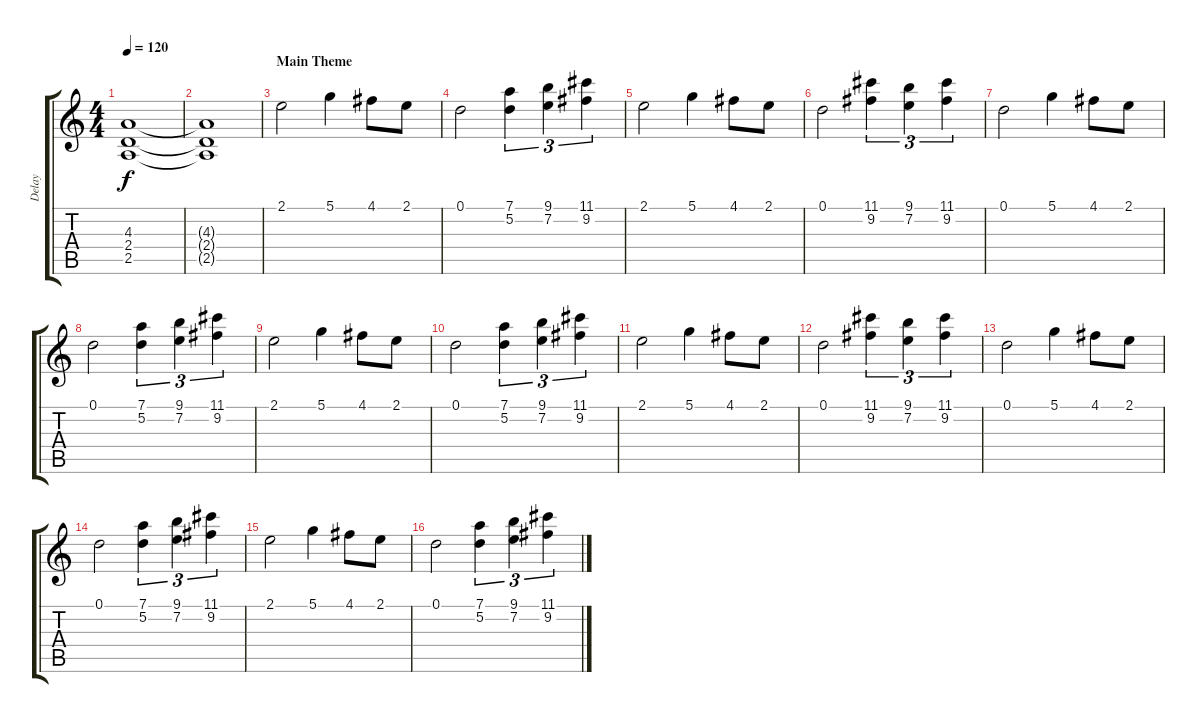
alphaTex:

\track ("Delay" "Delay") {instrument distortionguitar}
\staff {score tabs}
\tuning (D4 A3 F3 C3 G2 D2) {hide}
\ts (4 4)
\tempo 120
\clef g2
\ks c
(4.3{t} 2.4{t} 2.5{t}).1{dy f} |
(4.3{t} 2.4{t} 2.5{t}).1 |
\section ("" "Main Theme")
2.1.2{volume 13 instrument distortionguitar} 5.1.4 4.1.8 2.1.8 |
0.1.2 (7.1 5.2).4{tu (3 2)} (9.1 7.2).4{tu (3 2)} (11.1 9.2).4{tu (3 2)} |
2.1.2 5.1.4 4.1.8 2.1.8 |
0.1.2 (11.1 9.2).4{tu (3 2)} (9.1 7.2).4{tu (3 2)} (11.1 9.2).4{tu (3 2)} |
0.1.2 5.1.4 4.1.8 2.1.8 |
0.1.2 (7.1 5.2).4{tu (3 2)} (9.1 7.2).4{tu (3 2)} (11.1 9.2).4{tu (3 2)} |
2.1.2 5.1.4 4.1.8 2.1.8 |
0.1.2 (7.1 5.2).4{tu (3 2)} (9.1 7.2).4{tu (3 2)} (11.1 9.2).4{tu (3 2)} |
2.1.2 5.1.4 4.1.8 2.1.8 |
0.1.2 (11.1 9.2).4{tu (3 2)} (9.1 7.2).4{tu (3 2)} (11.1 9.2).4{tu (3 2)} |
0.1.2 5.1.4 4.1.8 2.1.8 |
0.1.2 (7.1 5.2).4{tu (3 2)} (9.1 7.2).4{tu (3 2)} (11.1 9.2).4{tu (3 2)} |
2.1.2 5.1.4 4.1.8 2.1.8 |
0.1.2 (7.1 5.2).4{tu (3 2)} (9.1 7.2).4{tu (3 2)} (11.1 9.2).4{tu (3 2)}
